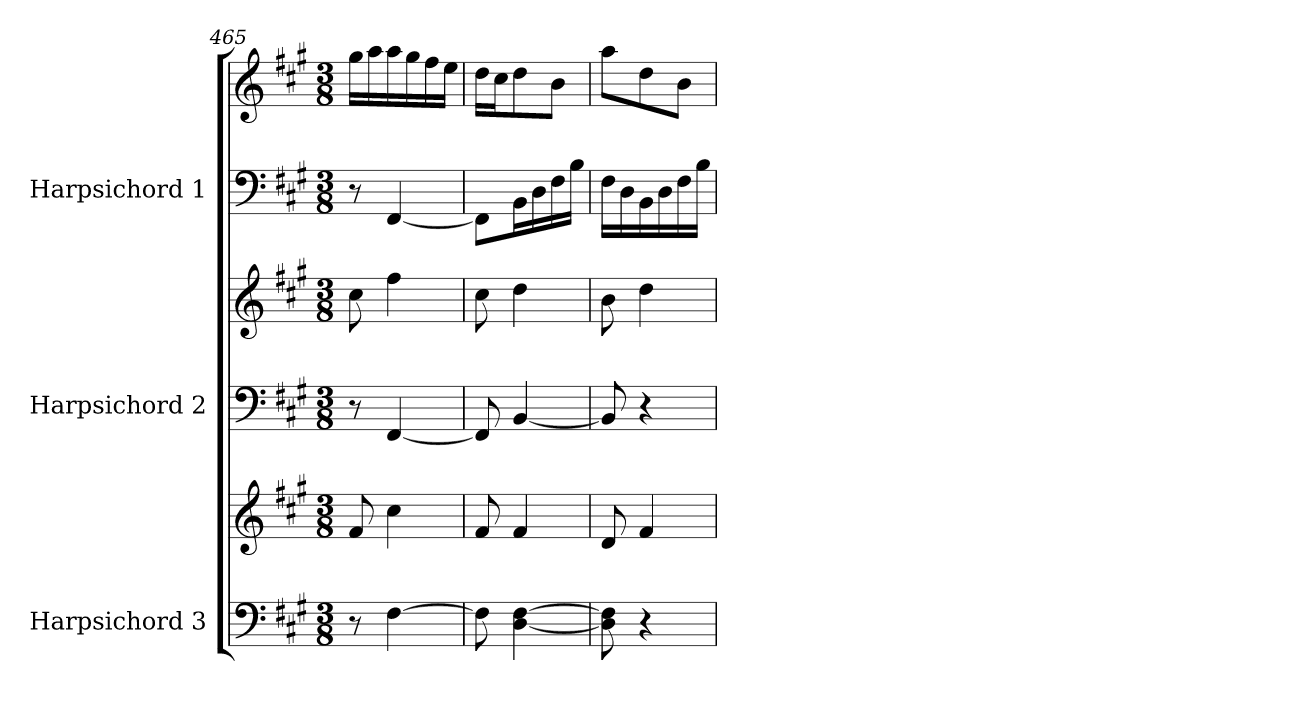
**kern	**kern	**kern	**kern	**kern	**kern
*part3	*part3	*part2	*part2	*part1	*part1
*staff6	*staff5	*staff4	*staff3	*staff2	*staff1
*I"Harpsichord 3	*	*I"Harpsichord 2	*	*I"Harpsichord 1	*
*I'Hp	*	*I'Hp	*	*I'Hp	*
*clefF4	*clefG2	*clefF4	*clefG2	*clefF4	*clefG2
*k[f#c#g#]	*k[f#c#g#]	*k[f#c#g#]	*k[f#c#g#]	*k[f#c#g#]	*k[f#c#g#]
*M3/8	*M3/8	*M3/8	*M3/8	*M3/8	*M3/8
=465	=465	=465	=465	=465	=465
8r	8f#/	8r	8cc#\	8r	16gg#\LL
.	.	.	.	.	16aa\
[4F#\	4cc#\	[4FF#/	4ff#\	[4FF#/	16aa\
.	.	.	.	.	16gg#\
.	.	.	.	.	16ff#\
.	.	.	.	.	16ee\JJ
!!LO:LB:g=z
=466	=466	=466	=466	=466	=466
8F#\]	8f#/	8FF#/]	8cc#\	8FF#\L]	16dd\LL
.	.	.	.	.	16cc#\J
[4D\ [4F#\	4f#/	[4BB/	4dd\	16BB\L	8dd\
.	.	.	.	16D\	.
.	.	.	.	16F#\	8b\J
.	.	.	.	16B\JJ	.
=467	=467	=467	=467	=467	=467
8D\] 8F#\]	8d/	8BB/]	8b\	16F#\LL	8aa\L
.	.	.	.	16D\	.
4r	4f#/	4r	4dd\	16BB\	8dd\
.	.	.	.	16D\	.
.	.	.	.	16F#\	8b\J
.	.	.	.	16B\JJ	.
=	=	=	=	=	=
*-	*-	*-	*-	*-	*-
